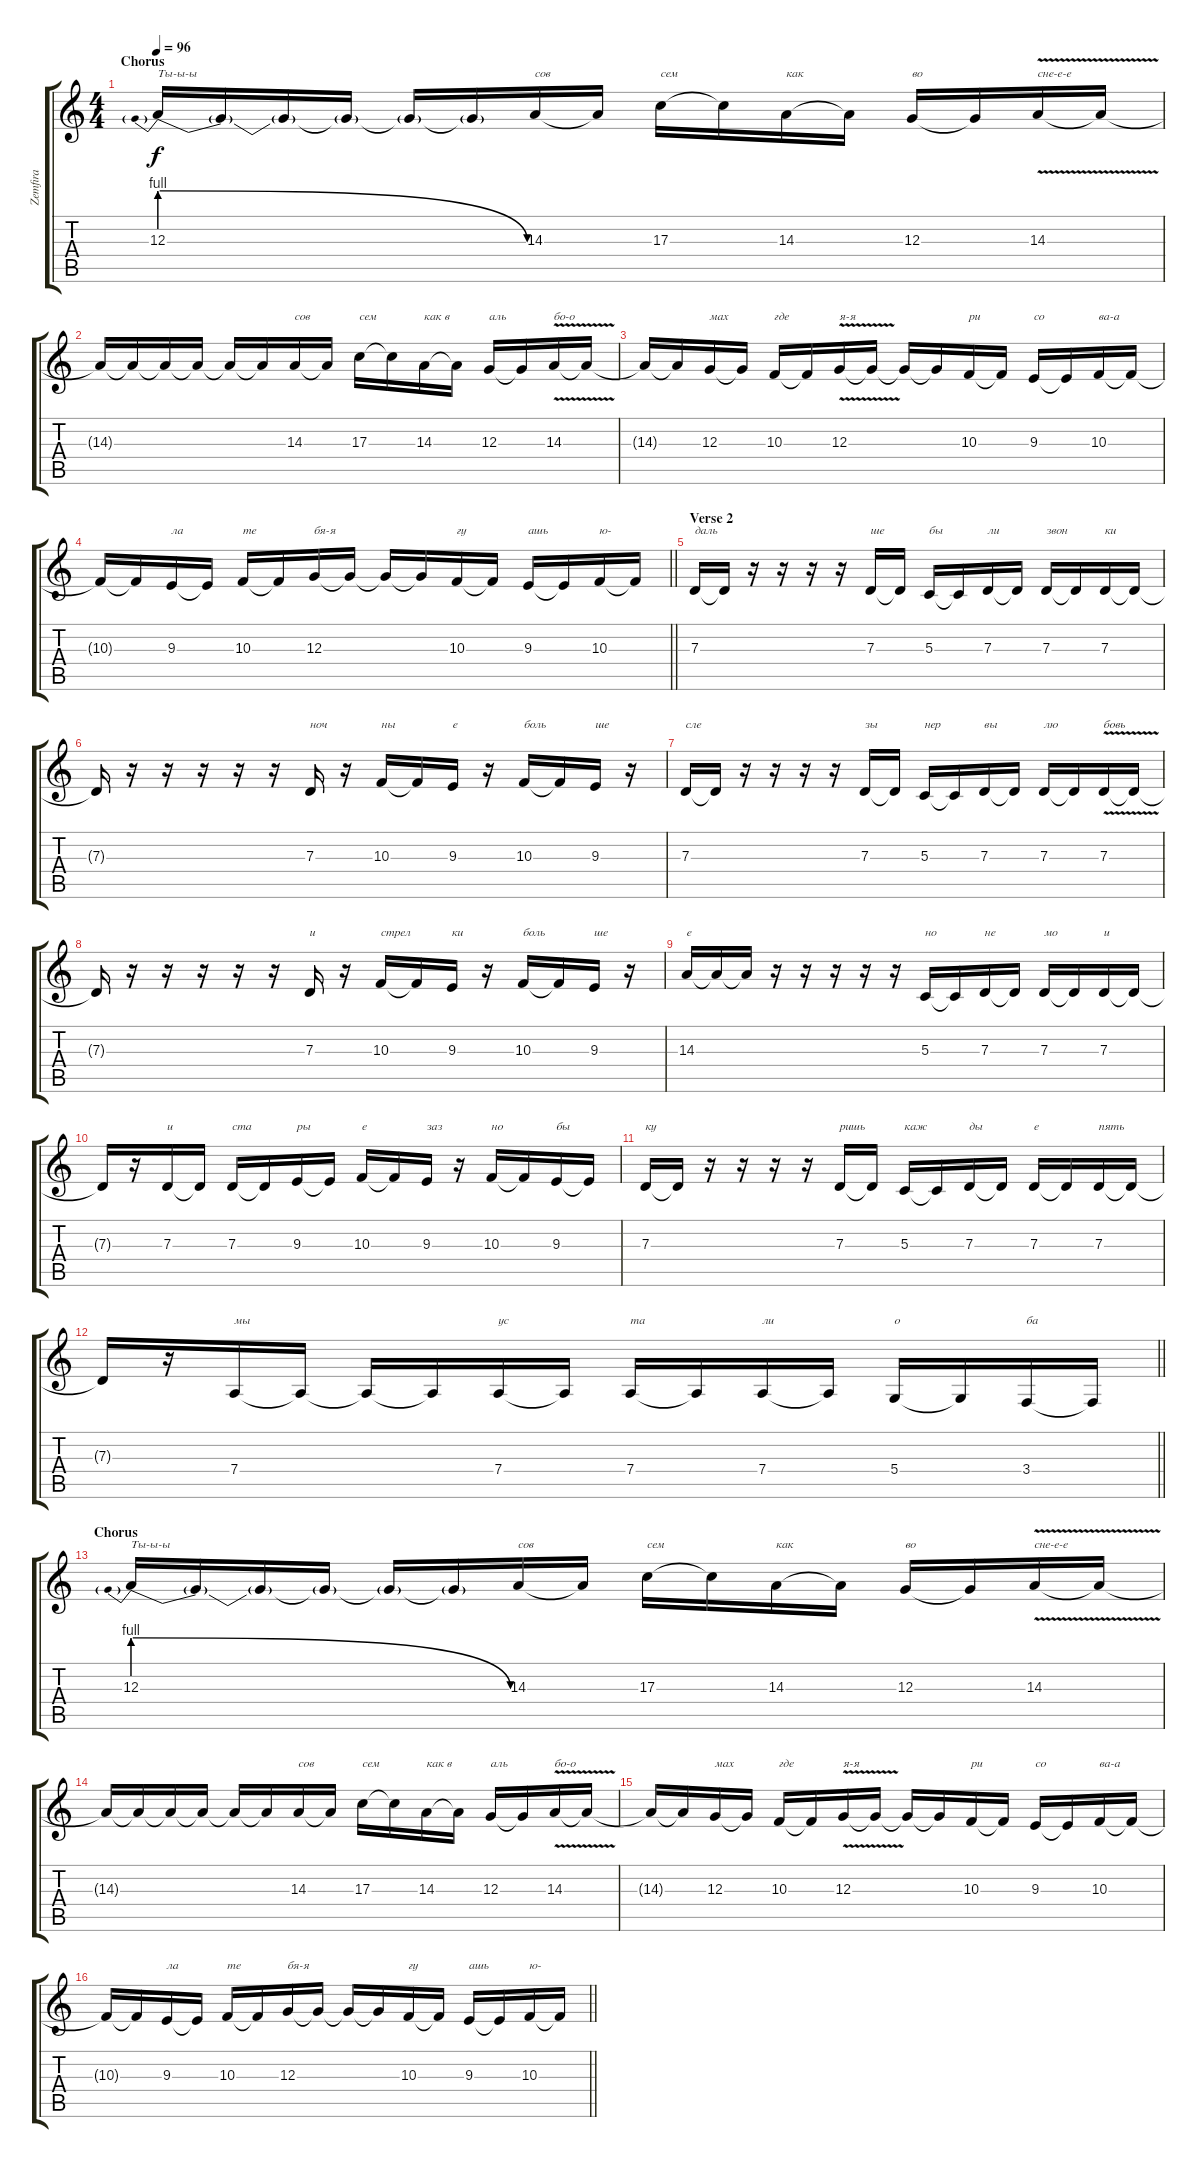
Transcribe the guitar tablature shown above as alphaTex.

\track ("Zemfira" "Zemfira") {instrument cello}
\staff {score tabs}
\tuning (E4 B3 G3 D3 A2 E2) {hide}
\ts (4 4)
\section ("" "Chorus")
\tempo 96
\clef g2
\ks c
12.3{be (prebendrelease 0 4 60 0)}.16{txt "Ты-ы-ы" dy f} 12.3{t}.16 12.3{t}.16 12.3{t}.16 12.3{t}.16 12.3{t}.16 14.3.16{txt "сов"} 14.3{t}.16 17.3.16{txt "сем"} 17.3{t}.16 14.3.16{txt "как"} 14.3{t}.16 12.3.16{txt "во"} 12.3{t}.16 14.3{v}.16{txt "сне-е-е"} 14.3{t}.16 |
14.3{t}.16 14.3{t}.16 14.3{t}.16 14.3{t}.16 14.3{t}.16 14.3{t}.16 14.3.16{txt "сов"} 14.3{t}.16 17.3.16{txt "сем"} 17.3{t}.16 14.3.16{txt "как в"} 14.3{t}.16 12.3.16{txt "аль"} 12.3{t}.16 14.3{v}.16{txt "бо-о"} 14.3{t}.16 |
14.3{t}.16 14.3{t}.16 12.3.16{txt "мах"} 12.3{t}.16 10.3.16{txt "где"} 10.3{t}.16 12.3{v}.16{txt "я-я"} 12.3{t}.16 12.3{t}.16 12.3{t}.16 10.3.16{txt "ри"} 10.3{t}.16 9.3.16{txt "со"} 9.3{t}.16 10.3.16{txt "ва-а"} 10.3{t}.16 |
\barLineRight lightlight
10.3{t}.16 10.3{t}.16 9.3.16{txt "ла"} 9.3{t}.16 10.3.16{txt "те"} 10.3{t}.16 12.3.16{txt "бя-я"} 12.3{t}.16 12.3{t}.16 12.3{t}.16 10.3.16{txt "гу"} 10.3{t}.16 9.3.16{txt "ашь"} 9.3{t}.16 10.3.16{txt "ю-"} 10.3{t}.16 |
\section ("" "Verse 2")
7.3.16{txt "даль"} 7.3{t}.16 r.16 r.16 r.16 r.16 7.3.16{txt "ше"} 7.3{t}.16 5.3.16{txt "бы"} 5.3{t}.16 7.3.16{txt "ли"} 7.3{t}.16 7.3.16{txt "звон"} 7.3{t}.16 7.3.16{txt "ки"} 7.3{t}.16 |
7.3{t}.16 r.16 r.16 r.16 r.16 r.16 7.3.16{txt "ноч"} r.16 10.3.16{txt "ны"} 10.3{t}.16 9.3.16{txt "е"} r.16 10.3.16{txt "боль"} 10.3{t}.16 9.3.16{txt "ше"} r.16 |
7.3.16{txt "сле"} 7.3{t}.16 r.16 r.16 r.16 r.16 7.3.16{txt "зы"} 7.3{t}.16 5.3.16{txt "нер"} 5.3{t}.16 7.3.16{txt "вы"} 7.3{t}.16 7.3.16{txt "лю"} 7.3{t}.16 7.3{v}.16{txt "бовь"} 7.3{t}.16 |
7.3{t}.16 r.16 r.16 r.16 r.16 r.16 7.3.16{txt "и"} r.16 10.3.16{txt "стрел"} 10.3{t}.16 9.3.16{txt "ки"} r.16 10.3.16{txt "боль"} 10.3{t}.16 9.3.16{txt "ше"} r.16 |
14.3.16{txt "е"} 14.3{t}.16 14.3{t}.16 r.16 r.16 r.16 r.16 r.16 5.3.16{txt "но"} 5.3{t}.16 7.3.16{txt "не"} 7.3{t}.16 7.3.16{txt "мо"} 7.3{t}.16 7.3.16{txt "и"} 7.3{t}.16 |
7.3{t}.16 r.16 7.3.16{txt "и"} 7.3{t}.16 7.3.16{txt "ста"} 7.3{t}.16 9.3.16{txt "ры"} 9.3{t}.16 10.3.16{txt "е"} 10.3{t}.16 9.3.16{txt "заз"} r.16 10.3.16{txt "но"} 10.3{t}.16 9.3.16{txt "бы"} 9.3{t}.16 |
7.3.16{txt "ку"} 7.3{t}.16 r.16 r.16 r.16 r.16 7.3.16{txt "ришь"} 7.3{t}.16 5.3.16{txt "каж"} 5.3{t}.16 7.3.16{txt "ды"} 7.3{t}.16 7.3.16{txt "е"} 7.3{t}.16 7.3.16{txt "пять"} 7.3{t}.16 |
\barLineRight lightlight
7.3{t}.16 r.16 7.4.16{txt "мы"} 7.4{t}.16 7.4{t}.16 7.4{t}.16 7.4.16{txt "ус"} 7.4{t}.16 7.4.16{txt "та"} 7.4{t}.16 7.4.16{txt "ли"} 7.4{t}.16 5.4.16{txt "о"} 5.4{t}.16 3.4.16{txt "ба"} 3.4{t}.16 |
\section ("" "Chorus")
12.3{be (prebendrelease 0 4 60 0)}.16{txt "Ты-ы-ы"} 12.3{t}.16 12.3{t}.16 12.3{t}.16 12.3{t}.16 12.3{t}.16 14.3.16{txt "сов"} 14.3{t}.16 17.3.16{txt "сем"} 17.3{t}.16 14.3.16{txt "как"} 14.3{t}.16 12.3.16{txt "во"} 12.3{t}.16 14.3{v}.16{txt "сне-е-е"} 14.3{t}.16 |
14.3{t}.16 14.3{t}.16 14.3{t}.16 14.3{t}.16 14.3{t}.16 14.3{t}.16 14.3.16{txt "сов"} 14.3{t}.16 17.3.16{txt "сем"} 17.3{t}.16 14.3.16{txt "как в"} 14.3{t}.16 12.3.16{txt "аль"} 12.3{t}.16 14.3{v}.16{txt "бо-о"} 14.3{t}.16 |
14.3{t}.16 14.3{t}.16 12.3.16{txt "мах"} 12.3{t}.16 10.3.16{txt "где"} 10.3{t}.16 12.3{v}.16{txt "я-я"} 12.3{t}.16 12.3{t}.16 12.3{t}.16 10.3.16{txt "ри"} 10.3{t}.16 9.3.16{txt "со"} 9.3{t}.16 10.3.16{txt "ва-а"} 10.3{t}.16 |
\barLineRight lightlight
10.3{t}.16 10.3{t}.16 9.3.16{txt "ла"} 9.3{t}.16 10.3.16{txt "те"} 10.3{t}.16 12.3.16{txt "бя-я"} 12.3{t}.16 12.3{t}.16 12.3{t}.16 10.3.16{txt "гу"} 10.3{t}.16 9.3.16{txt "ашь"} 9.3{t}.16 10.3.16{txt "ю-"} 10.3{t}.16
